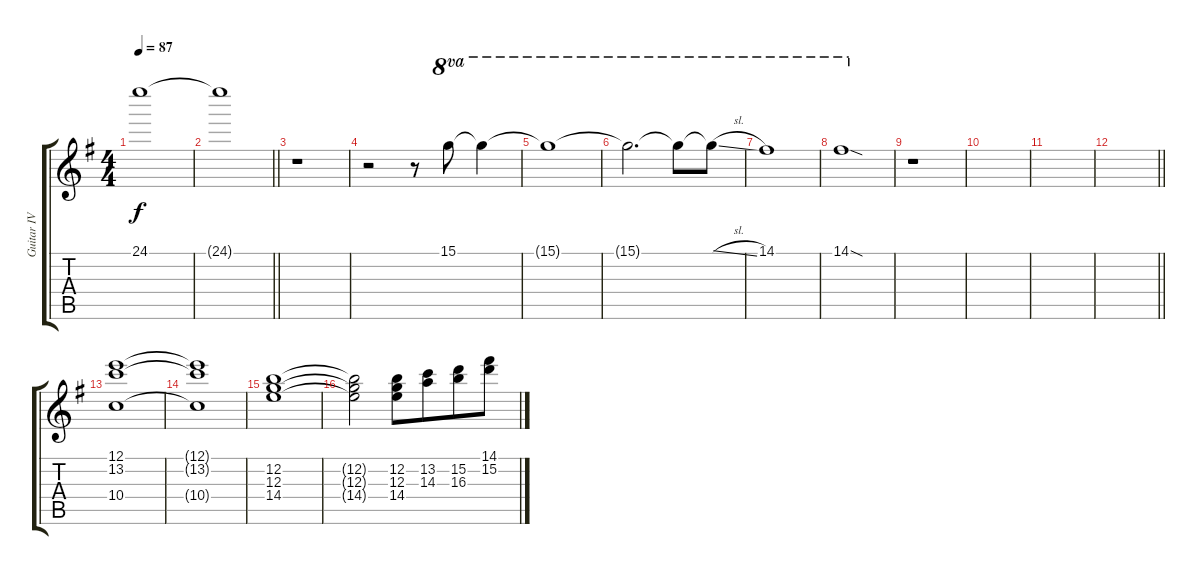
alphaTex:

\track ("Guitar IV" "Guitar IV") {instrument overdrivenguitar}
\staff {score tabs}
\tuning (E4 B3 G3 D3 A2 E2) {hide}
\ts (4 4)
\tempo 87
\clef g2
\ks g
24.1{t}.1{dy f} |
\barLineRight lightlight
24.1{t}.1 |
r.1 |
r.2 r.8 15.1.8{ot 8va} 15.1{t}.4{ot 8va} |
15.1{t}.1{ot 8va} |
15.1{t}.2{d ot 8va} 15.1{t}.8{ot 8va} 15.1{sl t}.8{ot 8va} |
14.1.1{ot 8va} |
14.1{sod}.1{ot 8va} |
r.1 |
|
|
\barLineRight lightlight
|
(12.1 13.2 10.4).1 |
(12.1{t} 13.2{t} 10.4{t}).1 |
(12.2 12.3 14.4).1 |
(12.2{t} 12.3{t} 14.4{t}).2 (12.2 12.3 14.4).8 (13.2 14.3).8{beam merge} (15.2 16.3).8 (14.1 15.2).8
